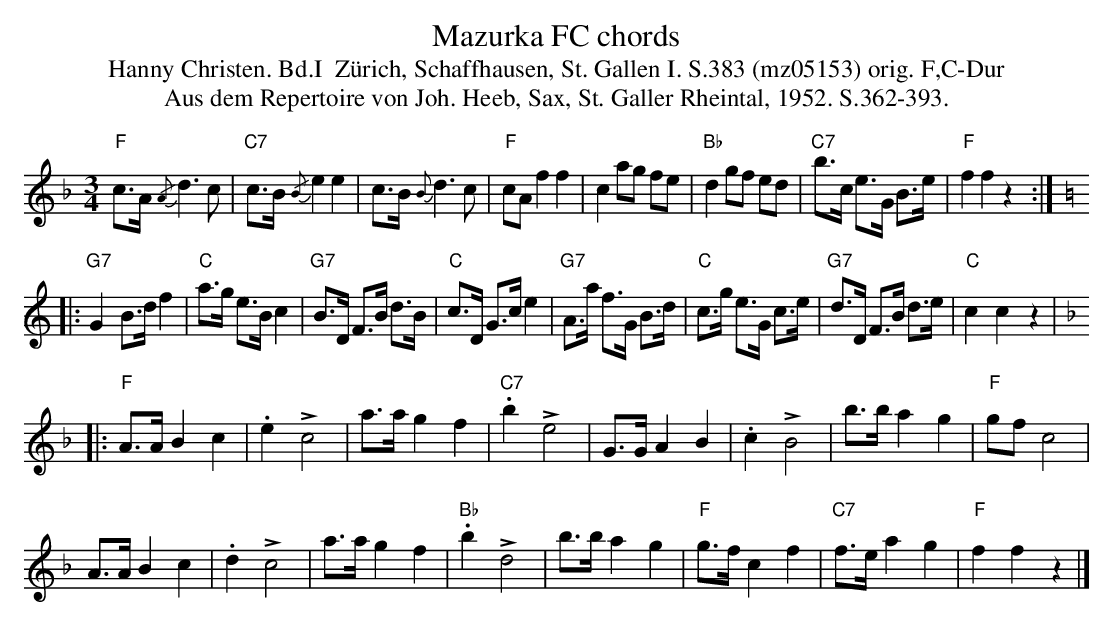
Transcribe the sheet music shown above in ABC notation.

X:1
T: Mazurka FC chords
T:Hanny Christen. Bd.I  Zürich, Schaffhausen, St. Gallen I. S.383 (mz05153) orig. F,C-Dur
T: Aus dem Repertoire von Joh. Heeb, Sax, St. Galler Rheintal, 1952. S.362-393.
M:3/4
L:1/8
K:F %%MIDI gchordon
"F"c>A {/A}d3c | "C7"c>B {/B}e2e2 | c>B {B}d3c | "F"cA f2f2 | c2 ag fe | "Bb"d2gf ed |  "C7"b>c e>G B>e | "F"f2f2z2 :: [K:C]
"G7"G2 B>d f2 | "C"a>g e>Bc2 | "G7"B>D F>B d>B | "C"c>D G>ce2 | "G7"A>a f>G B>d | "C"c>g e>G c>e | "G7"d>D F>B d>e | "C"c2c2z2 | [K:F]
|: "F"A>A B2c2 | .e2!>!c4 | a>a g2f2 | "C7".b2!>!e4 | G>G A2B2 | .c2 !>!B4 | b>ba2g2 | "F"gfc4 |
A>AB2c2 | .d2!>!c4 | a>ag2f2 | "Bb".b2!>!d4 | b>b a2g2 | "F"g>fc2f2 | "C7"f>e a2g2 | "F"f2f2z2 |]
